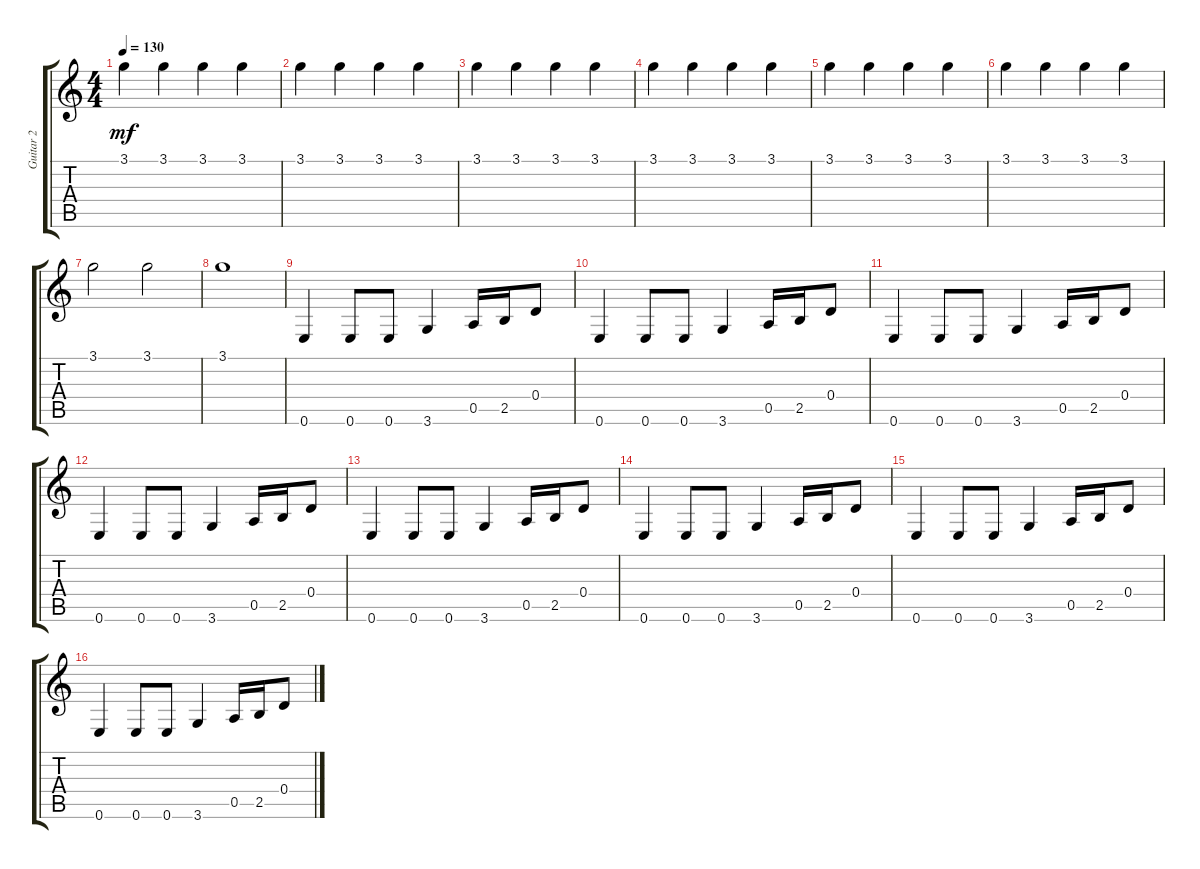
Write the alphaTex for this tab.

\track ("Guitar 2" "Guitar 2") {instrument electricguitarclean}
\staff {score tabs}
\tuning (E4 B3 G3 D3 A2 E2) {hide}
\ts (4 4)
\tempo 130
\clef g2
\ks c
3.1.4{dy mf} 3.1.4 3.1.4 3.1.4 |
3.1.4 3.1.4 3.1.4 3.1.4 |
3.1.4 3.1.4 3.1.4 3.1.4 |
3.1.4 3.1.4 3.1.4 3.1.4 |
3.1.4 3.1.4 3.1.4 3.1.4 |
3.1.4 3.1.4 3.1.4 3.1.4 |
3.1.2 3.1.2 |
3.1.1 |
0.6.4 0.6.8 0.6.8 3.6.4 0.5.16 2.5.16 0.4.8 |
0.6.4 0.6.8 0.6.8 3.6.4 0.5.16 2.5.16 0.4.8 |
0.6.4 0.6.8 0.6.8 3.6.4 0.5.16 2.5.16 0.4.8 |
0.6.4 0.6.8 0.6.8 3.6.4 0.5.16 2.5.16 0.4.8 |
0.6.4 0.6.8 0.6.8 3.6.4 0.5.16 2.5.16 0.4.8 |
0.6.4 0.6.8 0.6.8 3.6.4 0.5.16 2.5.16 0.4.8 |
0.6.4 0.6.8 0.6.8 3.6.4 0.5.16 2.5.16 0.4.8 |
0.6.4 0.6.8 0.6.8 3.6.4 0.5.16 2.5.16 0.4.8
